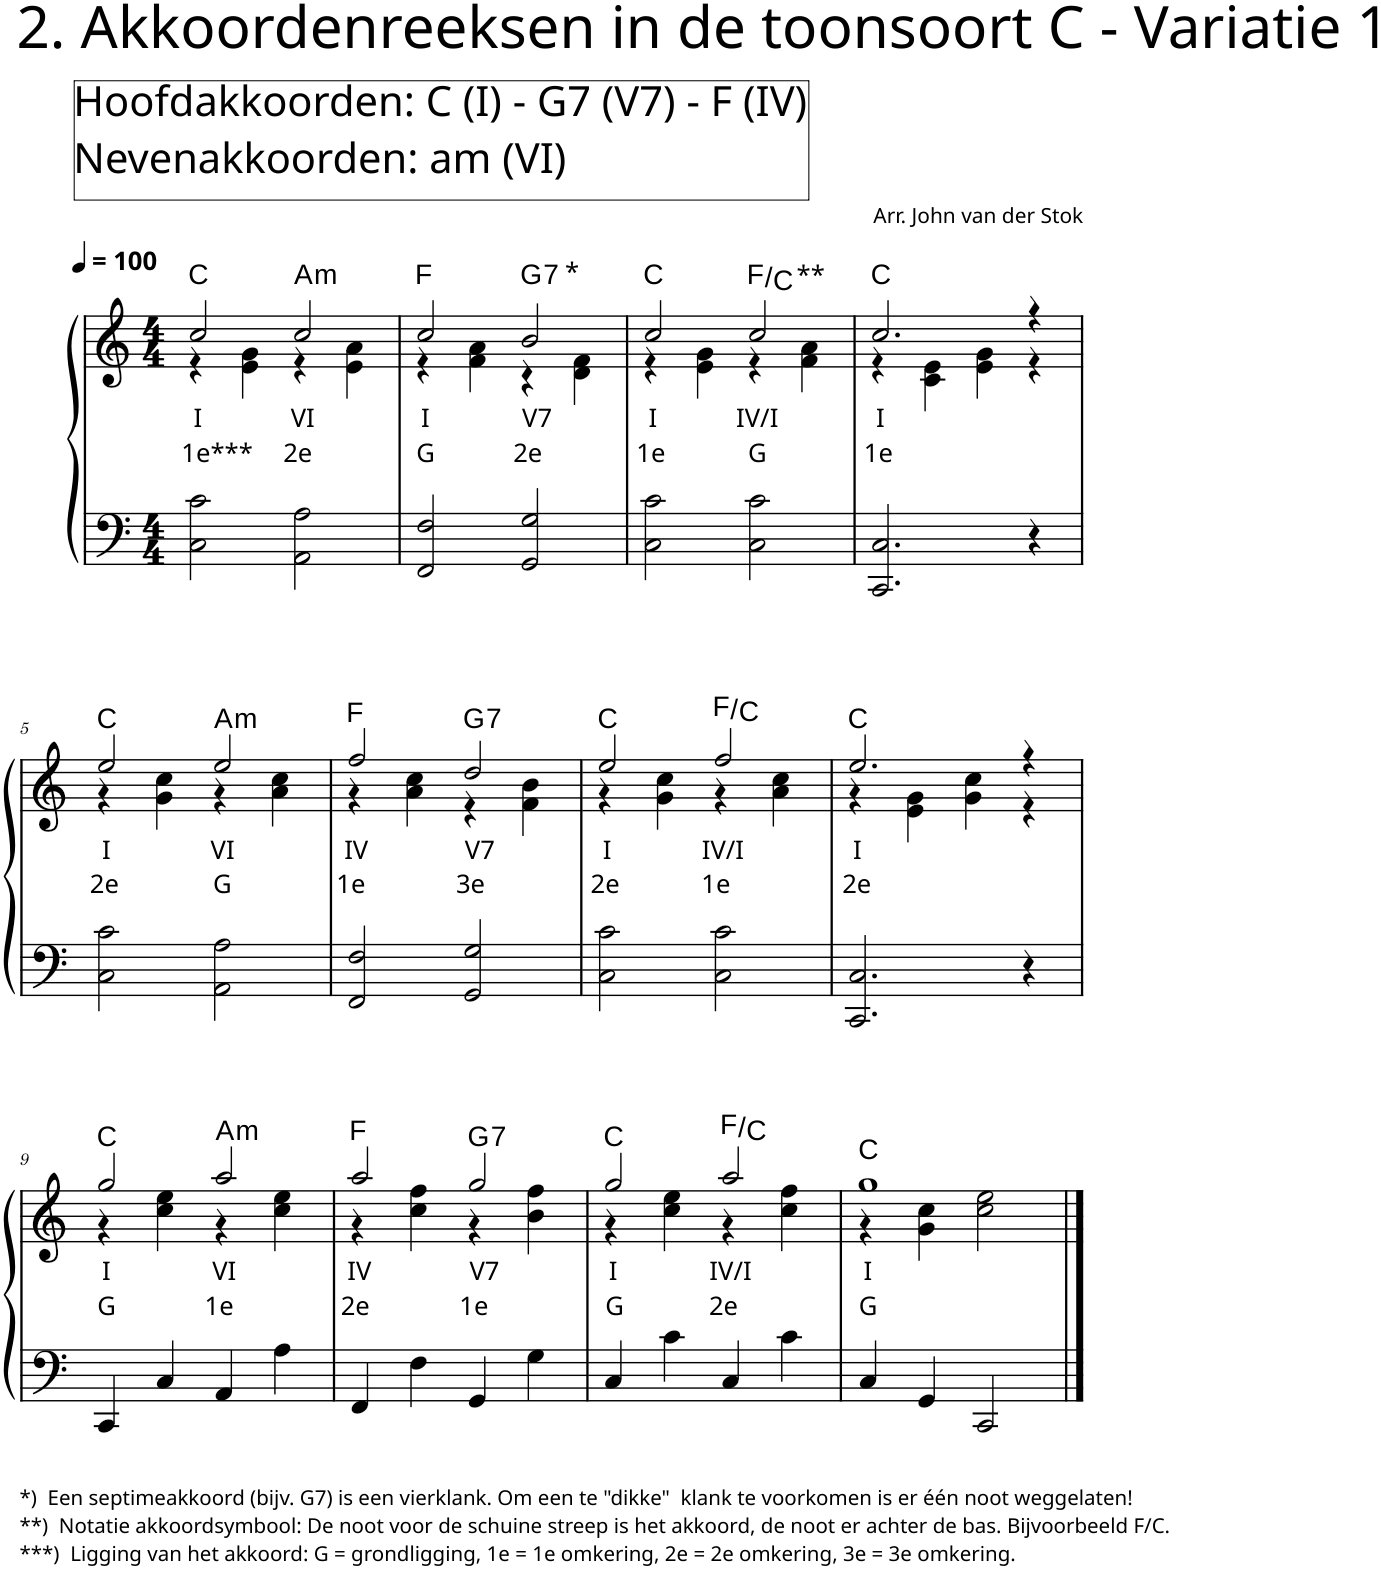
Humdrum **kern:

**kern	**kern	**text	**text	**harte
*part1	*part1	*part1	*part1	*part1
*staff2	*staff1	*staff1	*staff1	*
*I"Piano	*	*	*	*
*I'Pno.	*	*	*	*
*clefF4	*clefG2	*	*	*
*k[]	*k[]	*	*	*
*M4/4	*M4/4	*	*	*
*MM100	*MM100	*	*	*
=1	=1	=1	=1	=1
!	!	!LO:LY:b	!LO:LY:b	!
*	*^	*	*	*
2C\ 2c\	2cc/	4r	I	1e***	C:maj
.	.	4e\ 4g\	.	.	.
!	!	!	!LO:LY:b	!LO:LY:b	!LO:H:kt=m
2AA\ 2A\	2cc/	4r	VI	2e	A:min
.	.	4e\ 4a\	.	.	.
=2	=2	=2	=2	=2	=2
!	!	!	!LO:LY:b	!LO:LY:b	!
2FF/ 2F/	2cc/	4r	I	G	F:maj
.	.	4f\ 4a\	.	.	.
!	!LO:TX:a:t=*	!	!	!	!
!	!	!	!LO:LY:b	!LO:LY:b	!LO:H:kt=7
2GG/ 2G/	2b/	4r	V7	2e	G:7
.	.	4d\ 4f\	.	.	.
=3	=3	=3	=3	=3	=3
!	!	!	!LO:LY:b	!LO:LY:b	!
2C\ 2c\	2cc/	4r	I	1e	C:maj
.	.	4e\ 4g\	.	.	.
!	!LO:TX:a:t=**	!	!	!	!
!	!	!	!LO:LY:b	!LO:LY:b	!
2C\ 2c\	2cc/	4r	IV/I	G	F:maj/5
.	.	4f\ 4a\	.	.	.
=4	=4	=4	=4	=4	=4
!	!	!	!LO:LY:b	!LO:LY:b	!
2.CC/ 2.C/	2.cc/	4r	I	1e	C:maj
.	.	4c\ 4e\	.	.	.
.	.	4e\ 4g\	.	.	.
4r	4r	4r	.	.	.
!!LO:LB:g=z	!!
=5	=5	=5	=5	=5	=5
!	!	!	!LO:LY:b	!LO:LY:b	!
2C\ 2c\	2ee/	4r	I	2e	C:maj
.	.	4g\ 4cc\	.	.	.
!	!	!	!LO:LY:b	!LO:LY:b	!LO:H:kt=m
2AA\ 2A\	2ee/	4r	VI	G	A:min
.	.	4a\ 4cc\	.	.	.
=6	=6	=6	=6	=6	=6
!	!	!	!LO:LY:b	!LO:LY:b	!
2FF/ 2F/	2ff/	4r	IV	1e	F:maj
.	.	4a\ 4cc\	.	.	.
!	!	!	!LO:LY:b	!LO:LY:b	!LO:H:kt=7
2GG/ 2G/	2dd/	4r	V7	3e	G:7
.	.	4f\ 4b\	.	.	.
=7	=7	=7	=7	=7	=7
!	!	!	!LO:LY:b	!LO:LY:b	!
2C\ 2c\	2ee/	4r	I	2e	C:maj
.	.	4g\ 4cc\	.	.	.
!	!	!	!LO:LY:b	!LO:LY:b	!
2C\ 2c\	2ff/	4r	IV/I	1e	F:maj/5
.	.	4a\ 4cc\	.	.	.
=8	=8	=8	=8	=8	=8
!	!	!	!LO:LY:b	!LO:LY:b	!
2.CC/ 2.C/	2.ee/	4r	I	2e	C:maj
.	.	4e\ 4g\	.	.	.
.	.	4g\ 4cc\	.	.	.
4r	4r	4r	.	.	.
!!LO:LB:g=z	!!
=9	=9	=9	=9	=9	=9
!LO:TX:b:t=*)  Een septimeakkoord (bijv. G7) is een vierklank. Om een te "dikke"  klank te voorkomen is er één noot weggelaten!	!	!	!	!	!
!LO:TX:b:t=**)  Notatie akkoordsymbool&colon; De noot voor de schuine streep is het akkoord, de noot er achter de bas. Bijvoorbeeld F/C.	!	!	!	!	!
!LO:TX:b:t=***)  Ligging van het akkoord&colon; G = grondligging, 1e = 1e omkering, 2e = 2e omkering, 3e = 3e omkering.	!	!	!	!	!
!	!	!	!LO:LY:b	!LO:LY:b	!
4CC/	2gg/	4r	I	G	C:maj
4C/	.	4cc\ 4ee\	.	.	.
!	!	!	!LO:LY:b	!LO:LY:b	!LO:H:kt=m
4AA/	2aa/	4r	VI	1e	A:min
4A\	.	4cc\ 4ee\	.	.	.
=10	=10	=10	=10	=10	=10
!	!	!	!LO:LY:b	!LO:LY:b	!
4FF/	2aa/	4r	IV	2e	F:maj
4F\	.	4cc\ 4ff\	.	.	.
!	!	!	!LO:LY:b	!LO:LY:b	!LO:H:kt=7
4GG/	2gg/	4r	V7	1e	G:7
4G\	.	4b\ 4ff\	.	.	.
=11	=11	=11	=11	=11	=11
!	!	!	!LO:LY:b	!LO:LY:b	!
4C/	2gg/	4r	I	G	C:maj
4c\	.	4cc\ 4ee\	.	.	.
!	!	!	!LO:LY:b	!LO:LY:b	!
4C/	2aa/	4r	IV/I	2e	F:maj/5
4c\	.	4cc\ 4ff\	.	.	.
=12	=12	=12	=12	=12	=12
!	!	!	!LO:LY:b	!LO:LY:b	!
4C/	1gg	4r	I	G	C:maj
4GG/	.	4g\ 4cc\	.	.	.
2CC/	.	2cc\ 2ee\	.	.	.
*	*v	*v	*	*	*
==	==	==	==	==
*-	*-	*-	*-	*-
